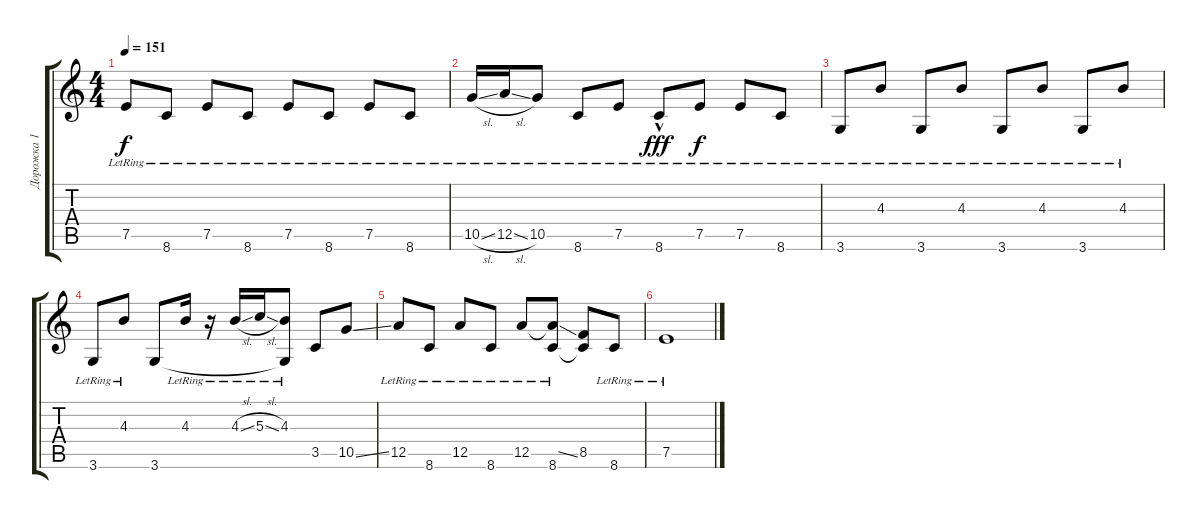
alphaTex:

\track ("Дорожка 1" "Дорожка 1") {instrument electricguitarjazz}
\staff {score tabs}
\tuning (E4 B3 G3 D3 A2 E2) {hide}
\ts (4 4)
\tempo 151
\clef g2
\ks c
7.5{lr}.8{dy f} 8.6{lr}.8 7.5{lr}.8 8.6{lr}.8 7.5{lr}.8 8.6{lr}.8 7.5{lr}.8 8.6{lr}.8 |
10.5{sl lr}.16 12.5{sl lr}.16 10.5{lr}.8 8.6{lr}.8 7.5{lr}.8 8.6{hac lr}.8{dy fff} 7.5{lr}.8{dy f} 7.5{lr}.8 8.6{lr}.8 |
3.6{lr}.8 4.3{lr}.8 3.6{lr}.8 4.3{lr}.8 3.6{lr}.8 4.3{lr}.8 3.6{lr}.8 4.3{lr}.8 |
3.6{lr}.8 4.3{lr}.8 3.6.8 4.3{lr}.16 r.16 4.3{sl lr}.16 5.3{sl lr}.16 (4.3{lr} 3.6{t}).8 3.5.8 10.5{ss}.8 |
12.5{lr}.8 8.6{lr}.8 12.5{lr}.8 8.6{lr}.8 12.5{lr}.8 (12.5{ss t} 8.6{lr}).8 (8.5 8.6{t}).8 8.6{lr}.8 |
7.5{lr}.1
